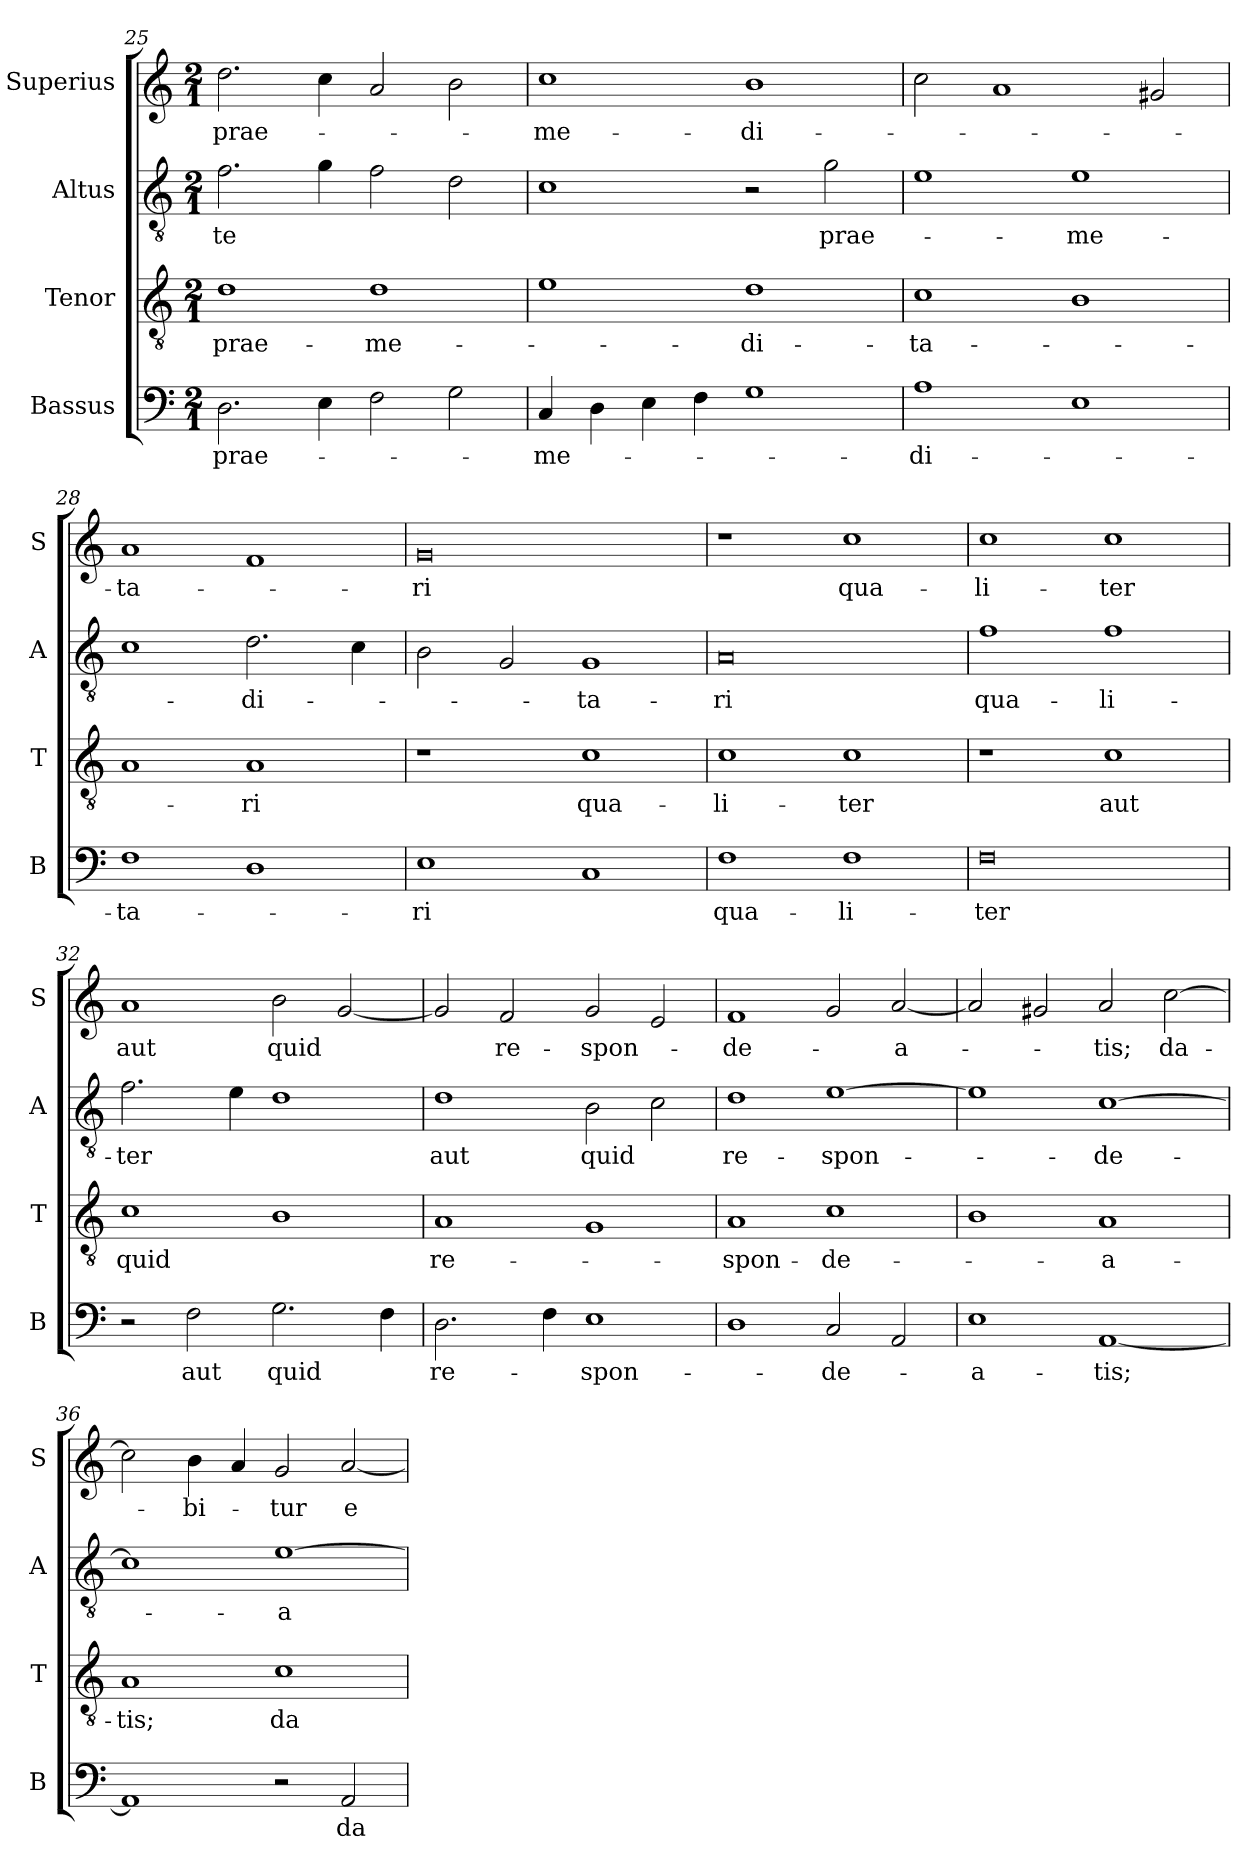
**kern	**text	**kern	**text	**kern	**text	**kern	**text
*part4	*part4	*part3	*part3	*part2	*part2	*part1	*part1
*staff4	*staff4	*staff3	*staff3	*staff2	*staff2	*staff1	*staff1
*I"Bassus	*	*I"Tenor	*	*I"Altus	*	*I"Superius	*
*I'B	*	*I'T	*	*I'A	*	*I'S	*
*clefF4	*	*clefGv2	*	*clefGv2	*	*clefG2	*
*k[]	*	*k[]	*	*k[]	*	*k[]	*
*M2/1	*	*M2/1	*	*M2/1	*	*M2/1	*
=25	=25	=25	=25	=25	=25	=25	=25
2.D	prae-	1d	prae-	2.f	-te	2.dd	prae-
4E	.	.	.	4g	.	4cc	.
2F	.	1d	-me-	2f	.	2a	.
2G	.	.	.	2d	.	2b	.
=26	=26	=26	=26	=26	=26	=26	=26
4C	-me-	1e	.	1c	.	1cc	-me-
4D	.	.	.	.	.	.	.
4E	.	.	.	.	.	.	.
4F	.	.	.	.	.	.	.
1G	.	1d	-di-	2r	.	1b	-di-
.	.	.	.	2g	prae-	.	.
=27	=27	=27	=27	=27	=27	=27	=27
1A	-di-	1c	-ta-	1e	.	2cc	.
.	.	.	.	.	.	1a	.
1E	.	1B	.	1e	-me-	.	.
.	.	.	.	.	.	2g#X	.
=28	=28	=28	=28	=28	=28	=28	=28
1F	-ta-	1A	.	1c	.	1a	-ta-
1D	.	1A	-ri	2.d	-di-	1f	.
.	.	.	.	4c	.	.	.
=29	=29	=29	=29	=29	=29	=29	=29
1E	-ri	1r	.	2B	.	0g	-ri
.	.	.	.	2G	.	.	.
1C	.	1c	qua-	1G	-ta-	.	.
=30	=30	=30	=30	=30	=30	=30	=30
1F	qua-	1c	-li-	0A	-ri	1r	.
1F	-li-	1c	-ter	.	.	1cc	qua-
=31	=31	=31	=31	=31	=31	=31	=31
0F	-ter	1r	.	1f	qua-	1cc	-li-
.	.	1c	aut	1f	-li-	1cc	-ter
=32	=32	=32	=32	=32	=32	=32	=32
2r	.	1c	quid	2.f	-ter	1a	aut
2F	aut	.	.	.	.	.	.
.	.	.	.	4e	.	.	.
2.G	quid	1B	.	1d	.	2b	quid
.	.	.	.	.	.	[2g	.
4F	.	.	.	.	.	.	.
=33	=33	=33	=33	=33	=33	=33	=33
2.D	re-	1A	re-	1d	aut	2g]	.
.	.	.	.	.	.	2f	re-
4F	.	.	.	.	.	.	.
1E	-spon-	1G	.	2B	quid	2g	-spon-
.	.	.	.	2c	.	2e	.
=34	=34	=34	=34	=34	=34	=34	=34
1D	.	1A	-spon-	1d	re-	1f	-de-
2C	-de-	1c	-de-	[1e	-spon-	2g	.
2AA	.	.	.	.	.	[2a	-a-
=35	=35	=35	=35	=35	=35	=35	=35
1E	-a-	1B	.	1e]	.	2a]	.
.	.	.	.	.	.	2g#X	.
[1AA	-tis;	1A	-a-	[1c	-de-	2a	-tis;
.	.	.	.	.	.	[2cc	da-
=36	=36	=36	=36	=36	=36	=36	=36
1AA]	.	1A	-tis;	1c]	.	2cc]	.
.	.	.	.	.	.	4b	-bi-
.	.	.	.	.	.	4a	.
2r	.	1c	da-	[1e	-a-	2g	-tur
2AA	da-	.	.	.	.	[2a	e-
=	=	=	=	=	=	=	=
*-	*-	*-	*-	*-	*-	*-	*-
